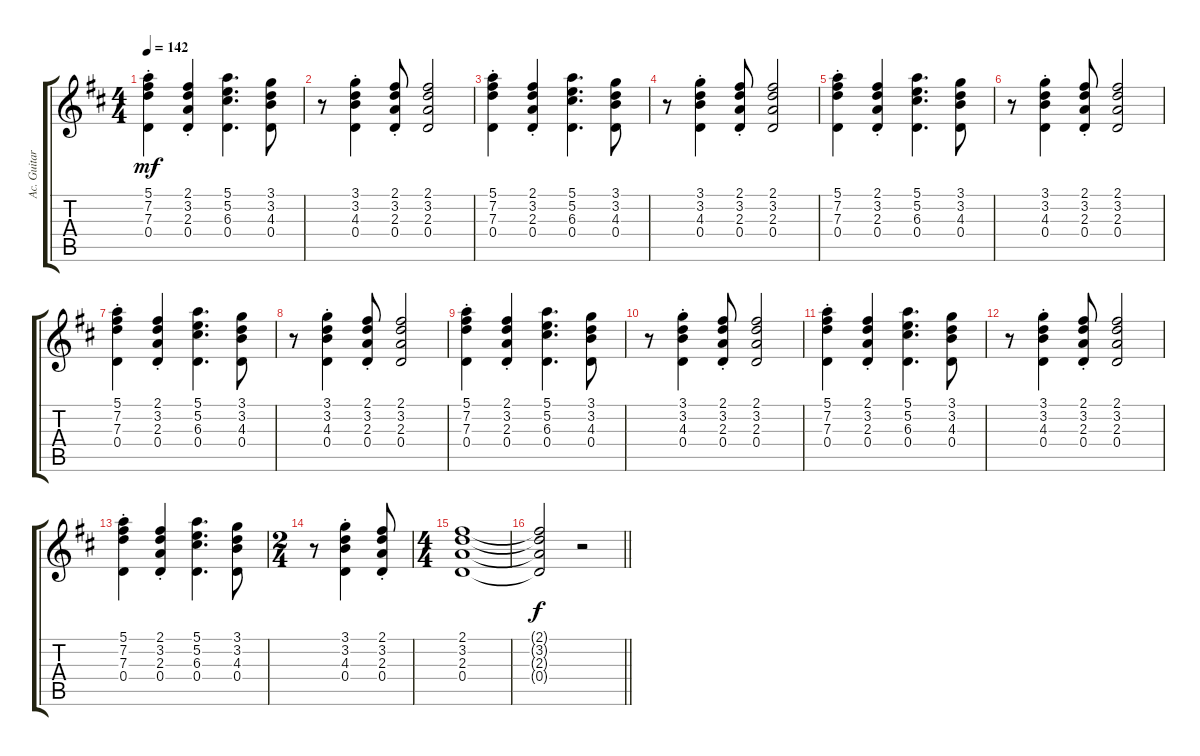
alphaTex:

\track ("Ac. Guitar" "Ac. Guitar") {instrument acousticguitarsteel}
\staff {score tabs}
\tuning (E4 B3 G3 D3 A2 E2) {hide}
\ts (4 4)
\tempo 142
\clef g2
\ks d
(5.1{st} 7.2{st} 7.3{st} 0.4{st}).4{dy mf} (2.1{st} 3.2{st} 2.3{st} 0.4{st}).4 (5.1 5.2 6.3 0.4).4{d} (3.1 3.2 4.3 0.4).8 |
r.8 (3.1{st} 3.2{st} 4.3{st} 0.4{st}).4 (2.1{st} 3.2{st} 2.3{st} 0.4{st}).8 (2.1 3.2 2.3 0.4).2 |
(5.1{st} 7.2{st} 7.3{st} 0.4{st}).4 (2.1{st} 3.2{st} 2.3{st} 0.4{st}).4 (5.1 5.2 6.3 0.4).4{d} (3.1 3.2 4.3 0.4).8 |
r.8 (3.1{st} 3.2{st} 4.3{st} 0.4{st}).4 (2.1{st} 3.2{st} 2.3{st} 0.4{st}).8 (2.1 3.2 2.3 0.4).2 |
(5.1{st} 7.2{st} 7.3{st} 0.4{st}).4 (2.1{st} 3.2{st} 2.3{st} 0.4{st}).4 (5.1 5.2 6.3 0.4).4{d} (3.1 3.2 4.3 0.4).8 |
r.8 (3.1{st} 3.2{st} 4.3{st} 0.4{st}).4 (2.1{st} 3.2{st} 2.3{st} 0.4{st}).8 (2.1 3.2 2.3 0.4).2 |
(5.1{st} 7.2{st} 7.3{st} 0.4{st}).4 (2.1{st} 3.2{st} 2.3{st} 0.4{st}).4 (5.1 5.2 6.3 0.4).4{d} (3.1 3.2 4.3 0.4).8 |
r.8 (3.1{st} 3.2{st} 4.3{st} 0.4{st}).4 (2.1{st} 3.2{st} 2.3{st} 0.4{st}).8 (2.1 3.2 2.3 0.4).2 |
(5.1{st} 7.2{st} 7.3{st} 0.4{st}).4 (2.1{st} 3.2{st} 2.3{st} 0.4{st}).4 (5.1 5.2 6.3 0.4).4{d} (3.1 3.2 4.3 0.4).8 |
r.8 (3.1{st} 3.2{st} 4.3{st} 0.4{st}).4 (2.1{st} 3.2{st} 2.3{st} 0.4{st}).8 (2.1 3.2 2.3 0.4).2 |
(5.1{st} 7.2{st} 7.3{st} 0.4{st}).4 (2.1{st} 3.2{st} 2.3{st} 0.4{st}).4 (5.1 5.2 6.3 0.4).4{d} (3.1 3.2 4.3 0.4).8 |
r.8 (3.1{st} 3.2{st} 4.3{st} 0.4{st}).4 (2.1{st} 3.2{st} 2.3{st} 0.4{st}).8 (2.1 3.2 2.3 0.4).2 |
(5.1{st} 7.2{st} 7.3{st} 0.4{st}).4 (2.1{st} 3.2{st} 2.3{st} 0.4{st}).4 (5.1 5.2 6.3 0.4).4{d} (3.1 3.2 4.3 0.4).8 |
\ts (2 4)
r.8 (3.1{st} 3.2{st} 4.3{st} 0.4{st}).4 (2.1{st} 3.2{st} 2.3{st} 0.4{st}).8 |
\ts (4 4)
(2.1 3.2 2.3 0.4).1 |
\barLineRight lightlight
(2.1{t} 3.2{t} 2.3{t} 0.4{t}).2{dy f} r.2
